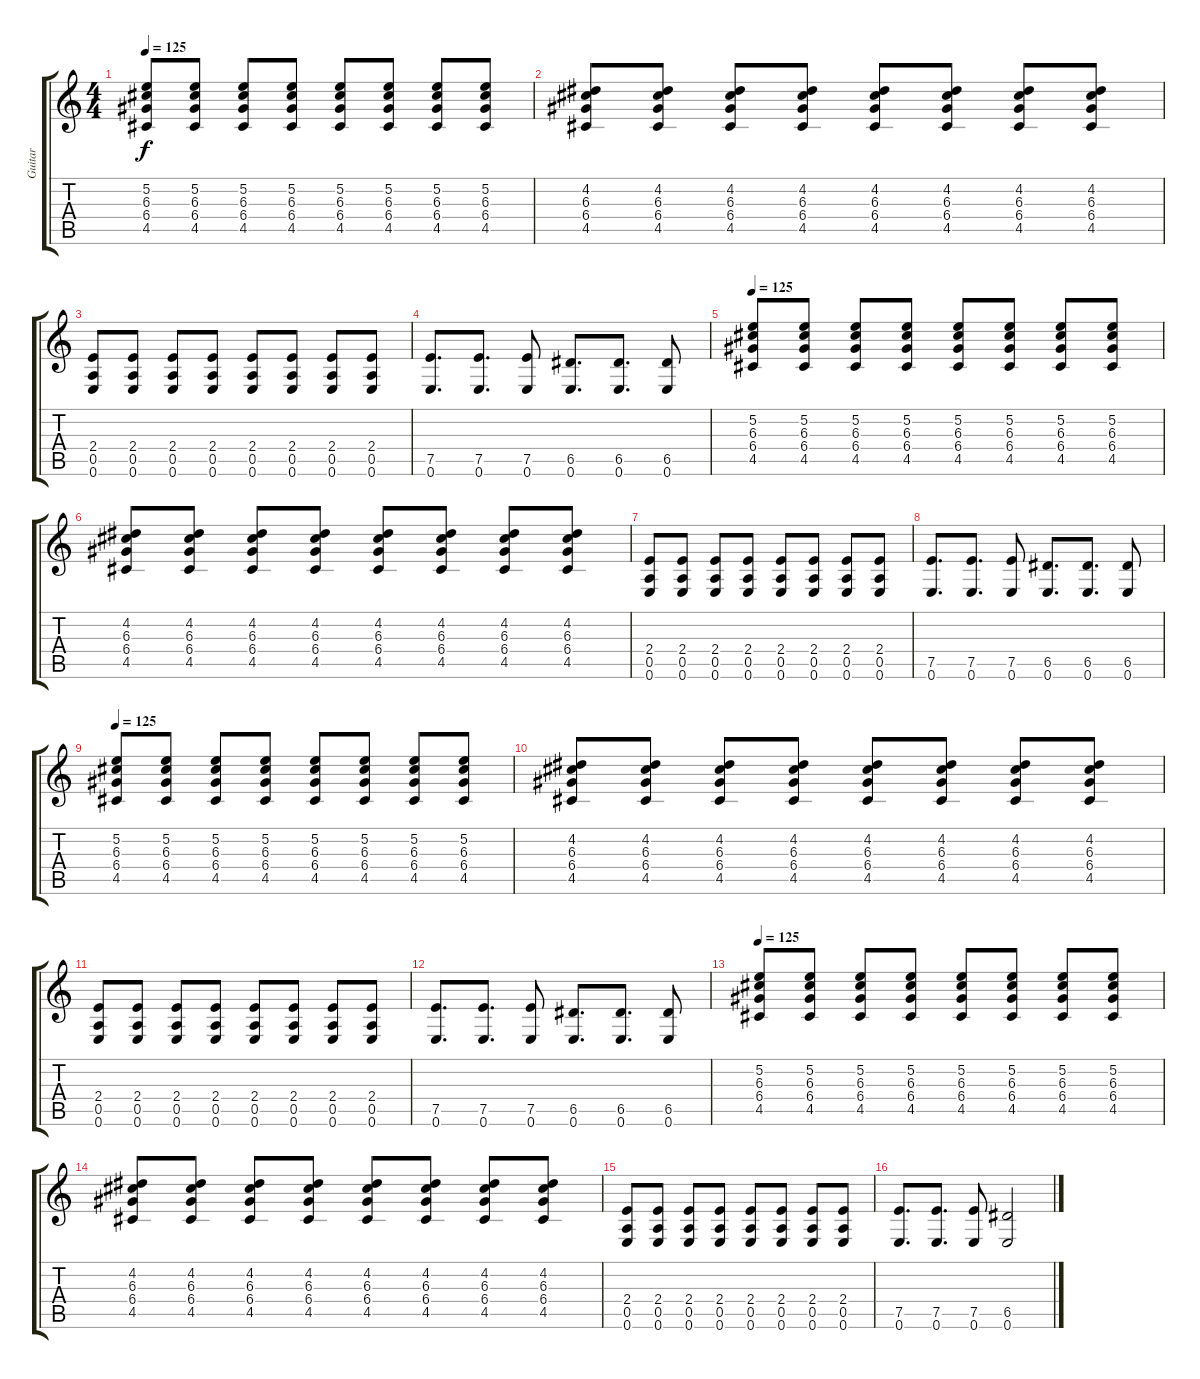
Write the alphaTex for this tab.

\track ("Guitar" "Guitar") {instrument overdrivenguitar}
\staff {score tabs}
\tuning (E4 B3 G3 D3 A2 E2) {hide}
\ts (4 4)
\tempo 125
\clef g2
\ks c
(5.2 6.3 6.4 4.5).8{dy f} (5.2 6.3 6.4 4.5).8 (5.2 6.3 6.4 4.5).8 (5.2 6.3 6.4 4.5).8 (5.2 6.3 6.4 4.5).8 (5.2 6.3 6.4 4.5).8 (5.2 6.3 6.4 4.5).8 (5.2 6.3 6.4 4.5).8 |
(4.2 6.3 6.4 4.5).8 (4.2 6.3 6.4 4.5).8 (4.2 6.3 6.4 4.5).8 (4.2 6.3 6.4 4.5).8 (4.2 6.3 6.4 4.5).8 (4.2 6.3 6.4 4.5).8 (4.2 6.3 6.4 4.5).8 (4.2 6.3 6.4 4.5).8 |
(2.4 0.5 0.6).8 (2.4 0.5 0.6).8 (2.4 0.5 0.6).8 (2.4 0.5 0.6).8 (2.4 0.5 0.6).8 (2.4 0.5 0.6).8 (2.4 0.5 0.6).8 (2.4 0.5 0.6).8 |
(7.5 0.6).8{d} (7.5 0.6).8{d} (7.5 0.6).8 (6.5 0.6).8{d} (6.5 0.6).8{d} (6.5 0.6).8 |
\tempo 125
(5.2 6.3 6.4 4.5).8 (5.2 6.3 6.4 4.5).8 (5.2 6.3 6.4 4.5).8 (5.2 6.3 6.4 4.5).8 (5.2 6.3 6.4 4.5).8 (5.2 6.3 6.4 4.5).8 (5.2 6.3 6.4 4.5).8 (5.2 6.3 6.4 4.5).8 |
(4.2 6.3 6.4 4.5).8 (4.2 6.3 6.4 4.5).8 (4.2 6.3 6.4 4.5).8 (4.2 6.3 6.4 4.5).8 (4.2 6.3 6.4 4.5).8 (4.2 6.3 6.4 4.5).8 (4.2 6.3 6.4 4.5).8 (4.2 6.3 6.4 4.5).8 |
(2.4 0.5 0.6).8 (2.4 0.5 0.6).8 (2.4 0.5 0.6).8 (2.4 0.5 0.6).8 (2.4 0.5 0.6).8 (2.4 0.5 0.6).8 (2.4 0.5 0.6).8 (2.4 0.5 0.6).8 |
(7.5 0.6).8{d} (7.5 0.6).8{d} (7.5 0.6).8 (6.5 0.6).8{d} (6.5 0.6).8{d} (6.5 0.6).8 |
\tempo 125
(5.2 6.3 6.4 4.5).8 (5.2 6.3 6.4 4.5).8 (5.2 6.3 6.4 4.5).8 (5.2 6.3 6.4 4.5).8 (5.2 6.3 6.4 4.5).8 (5.2 6.3 6.4 4.5).8 (5.2 6.3 6.4 4.5).8 (5.2 6.3 6.4 4.5).8 |
(4.2 6.3 6.4 4.5).8 (4.2 6.3 6.4 4.5).8 (4.2 6.3 6.4 4.5).8 (4.2 6.3 6.4 4.5).8 (4.2 6.3 6.4 4.5).8 (4.2 6.3 6.4 4.5).8 (4.2 6.3 6.4 4.5).8 (4.2 6.3 6.4 4.5).8 |
(2.4 0.5 0.6).8 (2.4 0.5 0.6).8 (2.4 0.5 0.6).8 (2.4 0.5 0.6).8 (2.4 0.5 0.6).8 (2.4 0.5 0.6).8 (2.4 0.5 0.6).8 (2.4 0.5 0.6).8 |
(7.5 0.6).8{d} (7.5 0.6).8{d} (7.5 0.6).8 (6.5 0.6).8{d} (6.5 0.6).8{d} (6.5 0.6).8 |
\tempo 125
(5.2 6.3 6.4 4.5).8 (5.2 6.3 6.4 4.5).8 (5.2 6.3 6.4 4.5).8 (5.2 6.3 6.4 4.5).8 (5.2 6.3 6.4 4.5).8 (5.2 6.3 6.4 4.5).8 (5.2 6.3 6.4 4.5).8 (5.2 6.3 6.4 4.5).8 |
(4.2 6.3 6.4 4.5).8 (4.2 6.3 6.4 4.5).8 (4.2 6.3 6.4 4.5).8 (4.2 6.3 6.4 4.5).8 (4.2 6.3 6.4 4.5).8 (4.2 6.3 6.4 4.5).8 (4.2 6.3 6.4 4.5).8 (4.2 6.3 6.4 4.5).8 |
(2.4 0.5 0.6).8 (2.4 0.5 0.6).8 (2.4 0.5 0.6).8 (2.4 0.5 0.6).8 (2.4 0.5 0.6).8 (2.4 0.5 0.6).8 (2.4 0.5 0.6).8 (2.4 0.5 0.6).8 |
(7.5 0.6).8{d} (7.5 0.6).8{d} (7.5 0.6).8 (6.5 0.6).2
